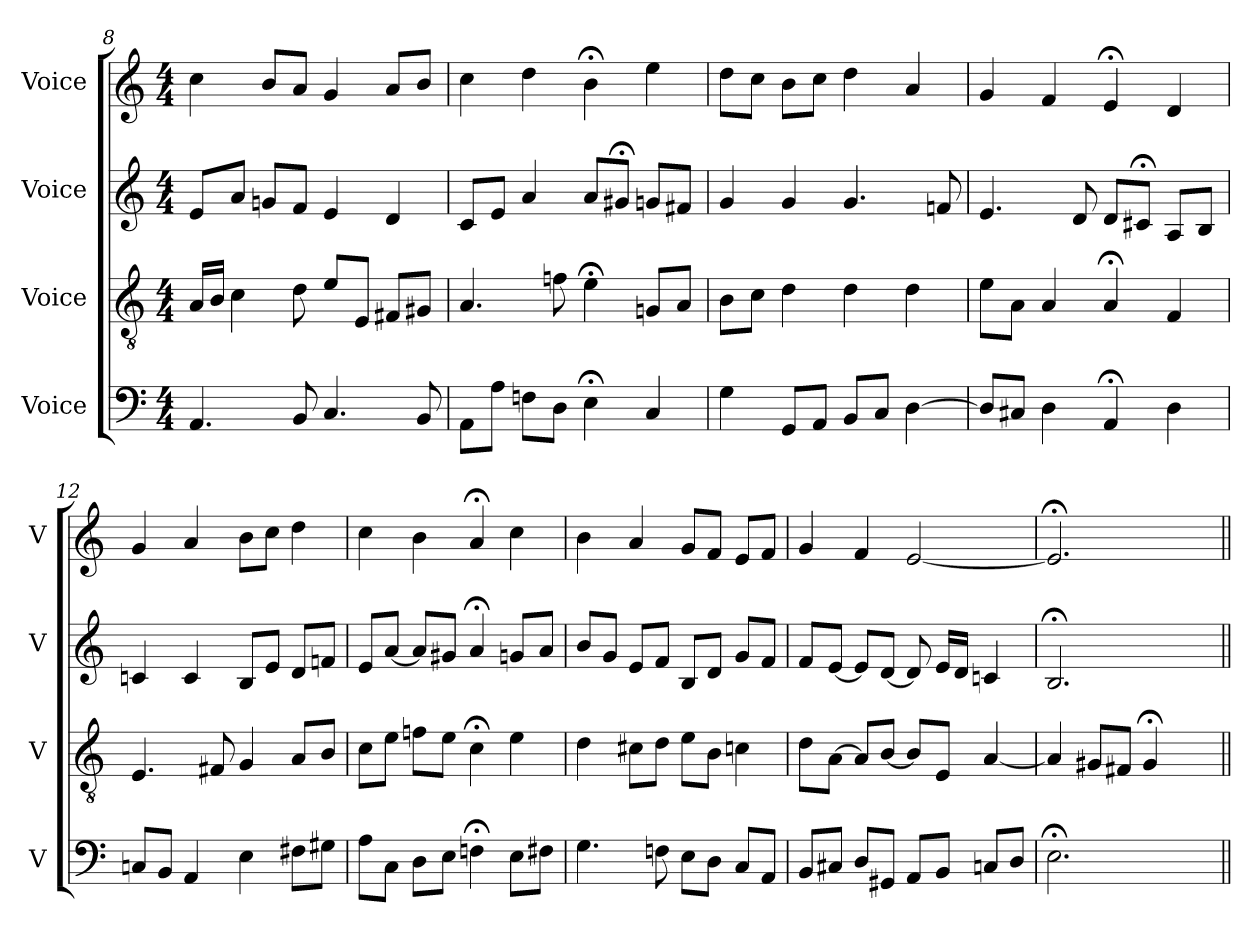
**kern	**kern	**kern	**kern
*part4	*part3	*part2	*part1
*staff4	*staff3	*staff2	*staff1
*I"Voice	*I"Voice	*I"Voice	*I"Voice
*I'V	*I'V	*I'V	*I'V
!!LO:LB:g=z
*clefF4	*clefGv2	*clefG2	*clefG2
*k[]	*k[]	*k[]	*k[]
*M4/4	*M4/4	*M4/4	*M4/4
=8	=8	=8	=8
4.AA/	16A/LL	8e/L	4cc\
.	16B/JJ	.	.
.	4c\	8a/J	.
.	.	8gn/L	8b/L
8BB/	8d\	8f/J	8a/J
4.C/	8e/L	4e/	4g/
.	8E/J	.	.
.	8F#X/L	4d/	8a/L
8BB/	8G#X/J	.	8b/J
=9	=9	=9	=9
8AA\L	4.A/	8c/L	4cc\
8A\J	.	8e/J	.
8Fn\L	.	4a/	4dd\
8D\J	8fn\	.	.
4E;\	4e;\	8a/L	4b;\
.	.	8g#X;/J	.
4C/	8Gn/L	8gn/L	4ee\
.	8A/J	8f#X/J	.
=10	=10	=10	=10
4G\	8B\L	4g/	8dd\L
.	8c\J	.	8cc\J
8GG/L	4d\	4g/	8b\L
8AA/J	.	.	8cc\J
8BB/L	4d\	4.g/	4dd\
8C/J	.	.	.
[4D\	4d\	.	4a/
.	.	8fn/	.
=11	=11	=11	=11
8D/L]	8e\L	4.e/	4g/
8C#X/J	8A\J	.	.
4D\	4A/	.	4f/
.	.	8d/	.
4AA;/	4A;/	8d/L	4e;/
.	.	8c#X;/J	.
4D\	4F/	8A/L	4d/
.	.	8B/J	.
!!LO:PB:g=z
=12	=12	=12	=12
8Cn/L	4.E/	4cn/	4g/
8BB/J	.	.	.
4AA/	.	4c/	4a/
.	8F#X/	.	.
4E\	4G/	8B/L	8b\L
.	.	8e/J	8cc\J
8F#X\L	8A/L	8d/L	4dd\
8G#X\J	8B/J	8fn/J	.
=13	=13	=13	=13
8A\L	8c\L	8e/L	4cc\
8C\J	8e\J	[8a/J	.
8D\L	8fn\L	8a/L]	4b\
8E\J	8e\J	8g#X/J	.
4Fn;\	4c;\	4a;/	4a;/
8E\L	4e\	8gn/L	4cc\
8F#X\J	.	8a/J	.
=14	=14	=14	=14
4.G\	4d\	8b/L	4b\
.	.	8g/J	.
.	8c#X\L	8e/L	4a/
8Fn\	8d\J	8f/J	.
8E\L	8e\L	8B/L	8g/L
8D\J	8B\J	8d/J	8f/J
8C/L	4cn\	8g/L	8e/L
8AA/J	.	8f/J	8f/J
=15	=15	=15	=15
8BB/L	8d\L	8f/L	4g/
8C#X/J	[8A\J	[8e/J	.
8D/L	8A/L]	8e/L]	4f/
8GG#X/J	[8B/J	[8d/J	.
8AA/L	8B/L]	8d/]	[2e/
8BB/J	8E/J	16e/LL	.
.	.	16d/JJ	.
8Cn/L	[4A/	4cn/	.
8D/J	.	.	.
!!LO:LB:g=z
=16	=16	=16	=16
2.E;\	4A/]	2.B;/	2.e;/]
.	8G#X/L	.	.
.	8F#X/J	.	.
.	4G#;/	.	.
4ryy	4ryy	4ryy	4ryy
=||	=||	=||	=||
*-	*-	*-	*-
